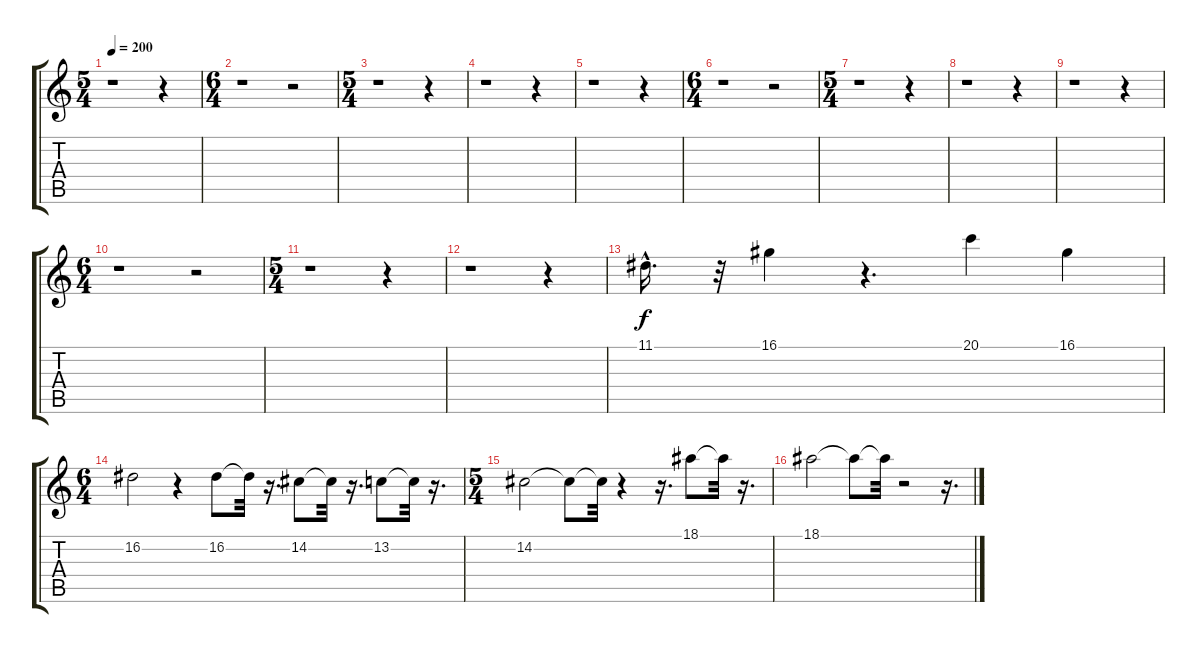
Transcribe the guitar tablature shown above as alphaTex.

\track "" {instrument recorder}
\staff {score tabs}
\tuning (E4 B3 G3 D3 A2 E2) {hide}
\ts (5 4)
\tempo 200
\clef g2
\ks c
r.1{dy f} r.4 |
\ts (6 4)
r.1 r.2 |
\ts (5 4)
r.1 r.4 |
r.1 r.4 |
r.1 r.4 |
\ts (6 4)
r.1 r.2 |
\ts (5 4)
r.1 r.4 |
r.1 r.4 |
r.1 r.4 |
\ts (6 4)
r.1 r.2 |
\ts (5 4)
r.1 r.4 |
r.1 r.4 |
11.1{hac}.16{d} r.32 16.1.4 r.4{d} 20.1.4 16.1.4 |
\ts (6 4)
16.2.2 r.4 16.2.8 16.2{t}.32 r.16{d} 14.2.8 14.2{t}.32 r.16{d} 13.2.8 13.2{t}.32 r.16{d} |
\ts (5 4)
14.2.2 14.2{t}.8 14.2{t}.32 r.4 r.16{d} 18.1.8 18.1{t}.32 r.16{d} |
18.1.2 18.1{t}.8 18.1{t}.32 r.2 r.16{d}
